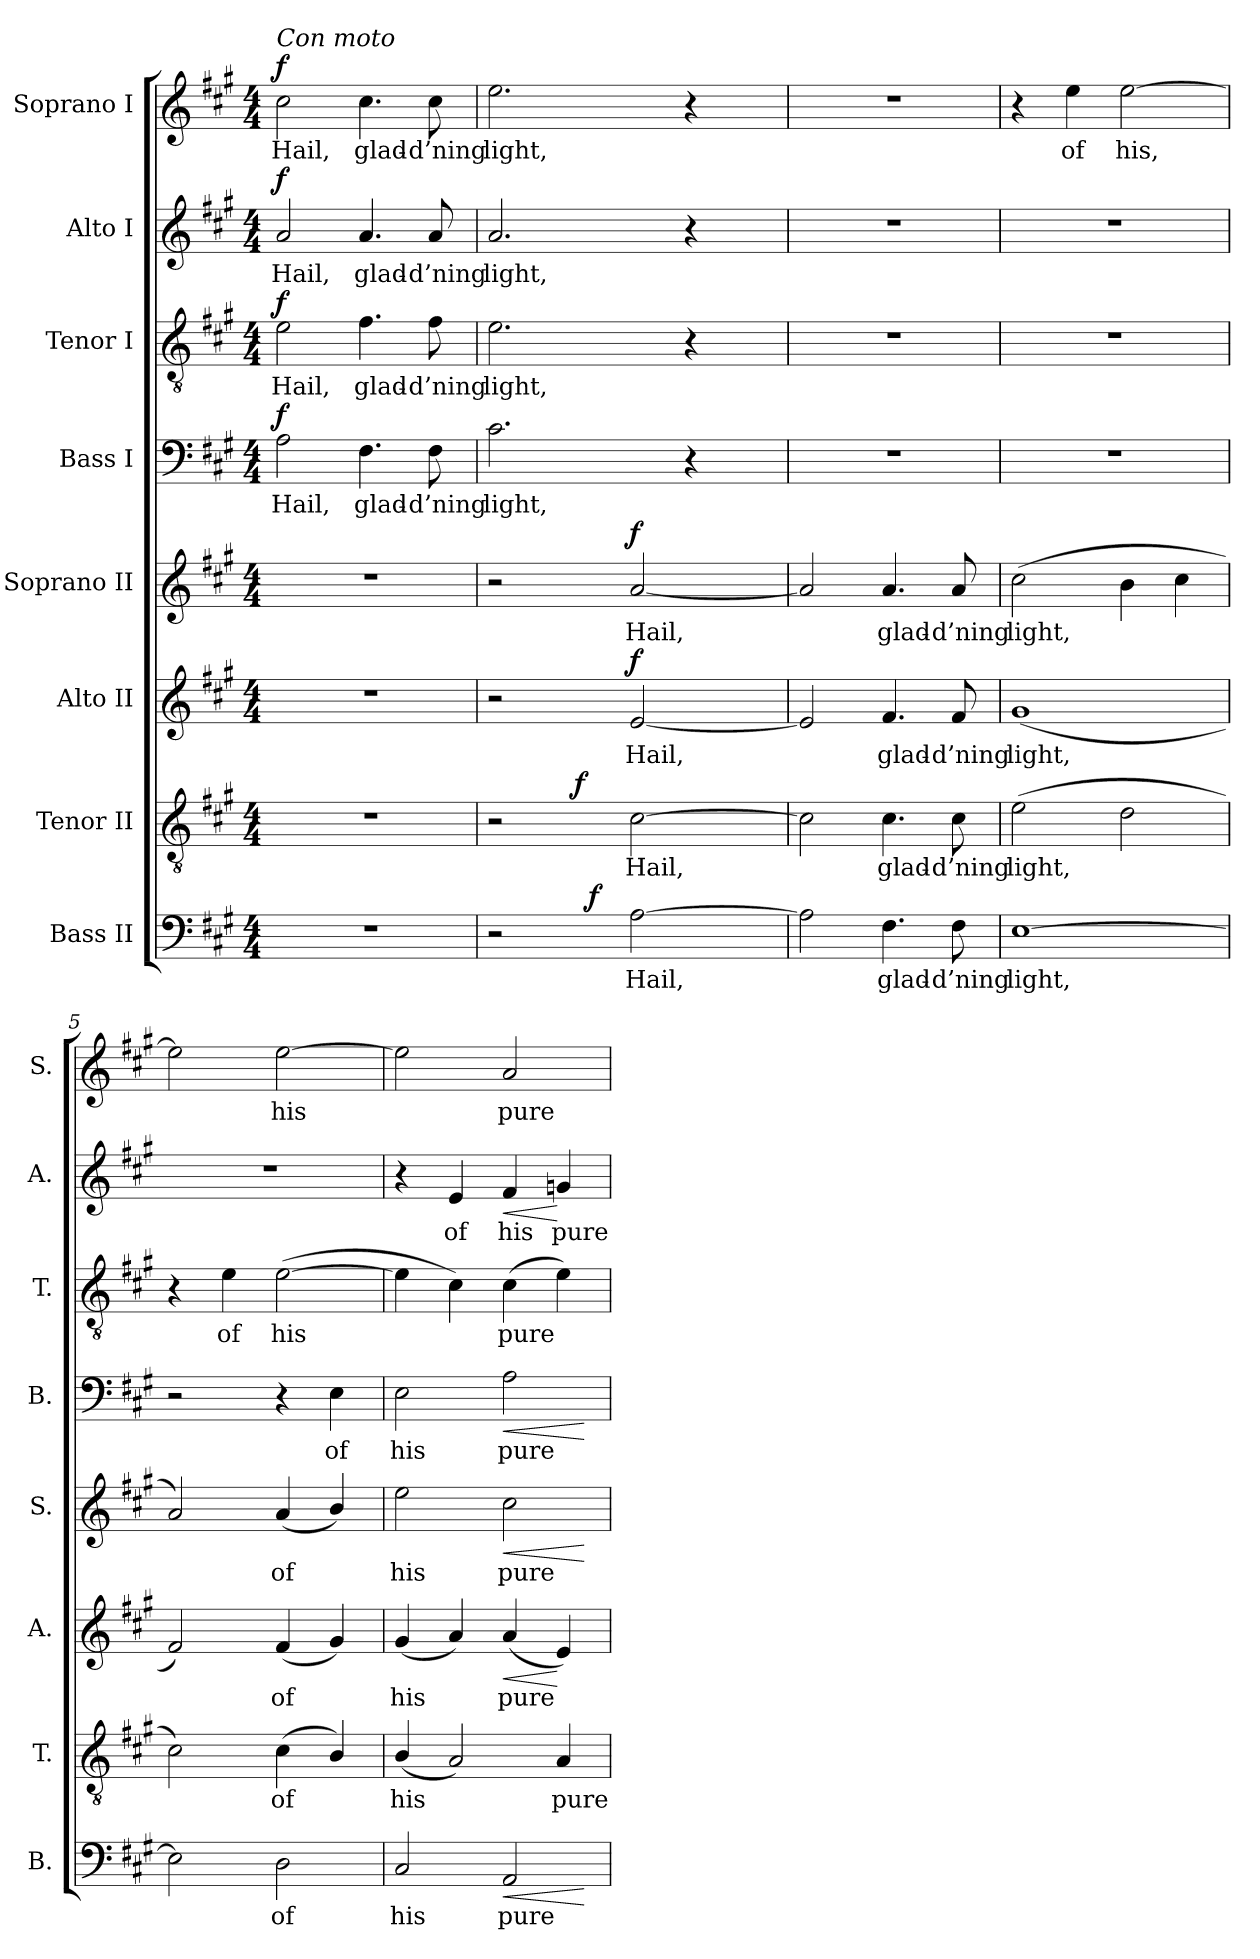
**kern	**text	**dynam	**kern	**text	**dynam	**kern	**text	**dynam	**kern	**text	**dynam	**kern	**text	**dynam	**kern	**text	**dynam	**kern	**text	**dynam	**kern	**text	**dynam
*part8	*part8	*part8	*part7	*part7	*part7	*part6	*part6	*part6	*part5	*part5	*part5	*part4	*part4	*part4	*part3	*part3	*part3	*part2	*part2	*part2	*part1	*part1	*part1
*staff8	*staff8	*staff8	*staff7	*staff7	*staff7	*staff6	*staff6	*staff6	*staff5	*staff5	*staff5	*staff4	*staff4	*staff4	*staff3	*staff3	*staff3	*staff2	*staff2	*staff2	*staff1	*staff1	*staff1
*I"Bass II	*	*	*I"Tenor II	*	*	*I"Alto II	*	*	*I"Soprano II	*	*	*I"Bass I	*	*	*I"Tenor I	*	*	*I"Alto I	*	*	*I"Soprano I	*	*
*I'B.	*	*	*I'T.	*	*	*I'A.	*	*	*I'S.	*	*	*I'B.	*	*	*I'T.	*	*	*I'A.	*	*	*I'S.	*	*
!!LO:PB:g=z
*clefF4	*	*	*clefGv2	*	*	*clefG2	*	*	*clefG2	*	*	*clefF4	*	*	*clefGv2	*	*	*clefG2	*	*	*clefG2	*	*
*	*	*	*ITrd7c12	*	*	*	*	*	*	*	*	*	*	*	*ITrd7c12	*	*	*	*	*	*	*	*
*k[f#c#g#]	*	*	*k[f#c#g#]	*	*	*k[f#c#g#]	*	*	*k[f#c#g#]	*	*	*k[f#c#g#]	*	*	*k[f#c#g#]	*	*	*k[f#c#g#]	*	*	*k[f#c#g#]	*	*
*A:	*	*	*A:	*	*	*A:	*	*	*A:	*	*	*A:	*	*	*A:	*	*	*A:	*	*	*A:	*	*
*M4/4	*	*	*M4/4	*	*	*M4/4	*	*	*M4/4	*	*	*M4/4	*	*	*M4/4	*	*	*M4/4	*	*	*M4/4	*	*
=1	=1	=1	=1	=1	=1	=1	=1	=1	=1	=1	=1	=1	=1	=1	=1	=1	=1	=1	=1	=1	=1	=1	=1
!	!	!	!	!	!	!	!	!	!	!	!	!	!LO:LY:b:color=#000000	!	!	!	!	!	!	!	!	!	!
!	!	!	!	!	!	!	!	!	!	!	!	!	!	!	!	!LO:LY:b:color=#000000	!	!	!	!	!	!	!
!	!	!	!	!	!	!	!	!	!	!	!	!	!	!	!	!	!	!	!LO:LY:b:color=#000000	!	!	!	!
!	!	!	!	!	!	!	!	!	!	!	!	!	!	!	!	!	!	!	!	!	!LO:TX:a:i:t=Con moto	!	!
!	!	!	!	!	!	!	!	!	!	!	!	!	!	!	!	!	!	!	!	!	!	!LO:LY:b:color=#000000	!
1r	.	.	1r	.	.	1r	.	.	1r	.	.	2Ai\	Hail,	f	2Ei\	Hail,	f	2ai/	Hail,	f	2cc#i\	Hail,	f
!	!	!	!	!	!	!	!	!	!	!	!	!	!LO:LY:b:color=#000000	!	!	!	!	!	!	!	!	!	!
!	!	!	!	!	!	!	!	!	!	!	!	!	!	!	!	!LO:LY:b:color=#000000	!	!	!	!	!	!	!
!	!	!	!	!	!	!	!	!	!	!	!	!	!	!	!	!	!	!	!LO:LY:b:color=#000000	!	!	!	!
!	!	!	!	!	!	!	!	!	!	!	!	!	!	!	!	!	!	!	!	!	!	!LO:LY:b:color=#000000	!
.	.	.	.	.	.	.	.	.	.	.	.	4.F#i\	glad-	.	4.F#i\	glad-	.	4.ai/	glad-	.	4.cc#i\	glad-	.
!	!	!	!	!	!	!	!	!	!	!	!	!	!LO:LY:b:color=#000000	!	!	!	!	!	!	!	!	!	!
!	!	!	!	!	!	!	!	!	!	!	!	!	!	!	!	!LO:LY:b:color=#000000	!	!	!	!	!	!	!
!	!	!	!	!	!	!	!	!	!	!	!	!	!	!	!	!	!	!	!LO:LY:b:color=#000000	!	!	!	!
!	!	!	!	!	!	!	!	!	!	!	!	!	!	!	!	!	!	!	!	!	!	!LO:LY:b:color=#000000	!
.	.	.	.	.	.	.	.	.	.	.	.	8F#i\	-d’ning	.	8F#i\	-d’ning	.	8ai/	-d’ning	.	8cc#i\	-d’ning	.
=2	=2	=2	=2	=2	=2	=2	=2	=2	=2	=2	=2	=2	=2	=2	=2	=2	=2	=2	=2	=2	=2	=2	=2
!	!	!	!	!	!	!	!	!	!	!	!	!	!LO:LY:b:color=#000000	!	!	!	!	!	!	!	!	!	!
!	!	!	!	!	!	!	!	!	!	!	!	!	!	!	!	!LO:LY:b:color=#000000	!	!	!	!	!	!	!
!	!	!	!	!	!	!	!	!	!	!	!	!	!	!	!	!	!	!	!LO:LY:b:color=#000000	!	!	!	!
!	!	!	!	!	!	!	!	!	!	!	!	!	!	!	!	!	!	!	!	!	!	!LO:LY:b:color=#000000	!
*^	*	*	*^	*	*	*	*	*	*	*	*	*	*	*	*	*	*	*	*	*	*	*	*
2r	4ryy	.	.	2r	4ryy	.	.	2r	.	.	2r	.	.	2.c#i\	light,	.	2.Ei\	light,	.	2.ai/	light,	.	2.eei\	light,	.
.	16ryy	.	.	.	16ryy	.	.	.	.	.	.	.	.	.	.	.	.	.	.	.	.	.	.	.	.
.	32ryy	.	.	.	128.ryy	.	.	.	.	.	.	.	.	.	.	.	.	.	.	.	.	.	.	.	.
.	.	.	.	.	2ryy	.	f	.	.	.	.	.	.	.	.	.	.	.	.	.	.	.	.	.	.
.	512ryy	.	.	.	.	.	.	.	.	.	.	.	.	.	.	.	.	.	.	.	.	.	.	.	.
.	2ryy	.	f	.	.	.	.	.	.	.	.	.	.	.	.	.	.	.	.	.	.	.	.	.	.
!	!	!LO:LY:b:color=#000000	!	!	!	!	!	!	!	!	!	!	!	!	!	!	!	!	!	!	!	!	!	!	!
!	!	!	!	!	!	!LO:LY:b:color=#000000	!	!	!	!	!	!	!	!	!	!	!	!	!	!	!	!	!	!	!
!	!	!	!	!	!	!	!	!	!LO:LY:b:color=#000000	!	!	!	!	!	!	!	!	!	!	!	!	!	!	!	!
!	!	!	!	!	!	!	!	!	!	!	!	!LO:LY:b:color=#000000	!	!	!	!	!	!	!	!	!	!	!	!	!
[>2Ai\	.	Hail,	.	[>2C#i\	.	Hail,	.	[<2ei/	Hail,	f	[<2ai/	Hail,	f	.	.	.	.	.	.	.	.	.	.	.	.
.	.	.	.	.	.	.	.	.	.	.	.	.	.	4r	.	.	4r	.	.	4r	.	.	4r	.	.
.	.	.	.	.	8ryy	.	.	.	.	.	.	.	.	.	.	.	.	.	.	.	.	.	.	.	.
.	8ryy	.	.	.	.	.	.	.	.	.	.	.	.	.	.	.	.	.	.	.	.	.	.	.	.
.	.	.	.	.	32ryy	.	.	.	.	.	.	.	.	.	.	.	.	.	.	.	.	.	.	.	.
.	64...ryy	.	.	.	.	.	.	.	.	.	.	.	.	.	.	.	.	.	.	.	.	.	.	.	.
.	.	.	.	.	64ryy	.	.	.	.	.	.	.	.	.	.	.	.	.	.	.	.	.	.	.	.
.	.	.	.	.	256ryy	.	.	.	.	.	.	.	.	.	.	.	.	.	.	.	.	.	.	.	.
*v	*v	*	*	*	*	*	*	*	*	*	*	*	*	*	*	*	*	*	*	*	*	*	*	*	*
*	*	*	*v	*v	*	*	*	*	*	*	*	*	*	*	*	*	*	*	*	*	*	*	*	*
=3	=3	=3	=3	=3	=3	=3	=3	=3	=3	=3	=3	=3	=3	=3	=3	=3	=3	=3	=3	=3	=3	=3	=3
2Ai\]	.	.	2C#i\]	.	.	2ei/]	.	.	2ai/]	.	.	1r	.	.	1r	.	.	1r	.	.	1r	.	.
!	!LO:LY:b:color=#000000	!	!	!	!	!	!	!	!	!	!	!	!	!	!	!	!	!	!	!	!	!	!
!	!	!	!	!LO:LY:b:color=#000000	!	!	!	!	!	!	!	!	!	!	!	!	!	!	!	!	!	!	!
!	!	!	!	!	!	!	!LO:LY:b:color=#000000	!	!	!	!	!	!	!	!	!	!	!	!	!	!	!	!
!	!	!	!	!	!	!	!	!	!	!LO:LY:b:color=#000000	!	!	!	!	!	!	!	!	!	!	!	!	!
4.F#i\	glad-	.	4.C#i\	glad-	.	4.f#i/	glad-	.	4.ai/	glad-	.	.	.	.	.	.	.	.	.	.	.	.	.
!	!LO:LY:b:color=#000000	!	!	!	!	!	!	!	!	!	!	!	!	!	!	!	!	!	!	!	!	!	!
!	!	!	!	!LO:LY:b:color=#000000	!	!	!	!	!	!	!	!	!	!	!	!	!	!	!	!	!	!	!
!	!	!	!	!	!	!	!LO:LY:b:color=#000000	!	!	!	!	!	!	!	!	!	!	!	!	!	!	!	!
!	!	!	!	!	!	!	!	!	!	!LO:LY:b:color=#000000	!	!	!	!	!	!	!	!	!	!	!	!	!
8F#i\	-d’ning	.	8C#i\	-d’ning	.	8f#i/	-d’ning	.	8ai/	-d’ning	.	.	.	.	.	.	.	.	.	.	.	.	.
=4	=4	=4	=4	=4	=4	=4	=4	=4	=4	=4	=4	=4	=4	=4	=4	=4	=4	=4	=4	=4	=4	=4	=4
!	!LO:LY:b:color=#000000	!	!	!	!	!	!	!	!	!	!	!	!	!	!	!	!	!	!	!	!	!	!
!	!	!	!	!LO:LY:b:color=#000000	!	!	!	!	!	!	!	!	!	!	!	!	!	!	!	!	!	!	!
!	!	!	!	!	!	!	!LO:LY:b:color=#000000	!	!	!	!	!	!	!	!	!	!	!	!	!	!	!	!
!	!	!	!	!	!	!	!	!	!	!LO:LY:b:color=#000000	!	!	!	!	!	!	!	!	!	!	!	!	!
[>1Ei	light,	.	(2Ei\	light,	.	(1g#i	light,	.	(2cc#i\	light,	.	1r	.	.	1r	.	.	1r	.	.	4r	.	.
!	!	!	!	!	!	!	!	!	!	!	!	!	!	!	!	!	!	!	!	!	!	!LO:LY:b:color=#000000	!
.	.	.	.	.	.	.	.	.	.	.	.	.	.	.	.	.	.	.	.	.	4eei\	of	.
!	!	!	!	!	!	!	!	!	!	!	!	!	!	!	!	!	!	!	!	!	!	!LO:LY:b:color=#000000	!
.	.	.	2Di\	.	.	.	.	.	4bi\	.	.	.	.	.	.	.	.	.	.	.	[>2eei\	his,	.
.	.	.	.	.	.	.	.	.	4cc#i\	.	.	.	.	.	.	.	.	.	.	.	.	.	.
=5	=5	=5	=5	=5	=5	=5	=5	=5	=5	=5	=5	=5	=5	=5	=5	=5	=5	=5	=5	=5	=5	=5	=5
2Ei\]	.	.	2C#i\)	.	.	2f#i/)	.	.	2ai/)	.	.	2r	.	.	4r	.	.	1r	.	.	2eei\]	.	.
!	!	!	!	!	!	!	!	!	!	!	!	!	!	!	!	!LO:LY:b:color=#000000	!	!	!	!	!	!	!
.	.	.	.	.	.	.	.	.	.	.	.	.	.	.	4Ei\	of	.	.	.	.	.	.	.
!	!LO:LY:b:color=#000000	!	!	!	!	!	!	!	!	!	!	!	!	!	!	!	!	!	!	!	!	!	!
!	!	!	!	!LO:LY:b:color=#000000	!	!	!	!	!	!	!	!	!	!	!	!	!	!	!	!	!	!	!
!	!	!	!	!	!	!	!LO:LY:b:color=#000000	!	!	!	!	!	!	!	!	!	!	!	!	!	!	!	!
!	!	!	!	!	!	!	!	!	!	!LO:LY:b:color=#000000	!	!	!	!	!	!	!	!	!	!	!	!	!
!	!	!	!	!	!	!	!	!	!	!	!	!	!	!	!	!LO:LY:b:color=#000000	!	!	!	!	!	!	!
!	!	!	!	!	!	!	!	!	!	!	!	!	!	!	!	!	!	!	!	!	!	!LO:LY:b:color=#000000	!
2Di\	of	.	(4C#i\	of	.	(4f#i/	of	.	(4ai/	of	.	4r	.	.	([>2Ei\	his	.	.	.	.	[>2eei\	his	.
!	!	!	!	!	!	!	!	!	!	!	!	!	!LO:LY:b:color=#000000	!	!	!	!	!	!	!	!	!	!
.	.	.	4BBi/)	.	.	4g#i/)	.	.	4bi/)	.	.	4Ei\	of	.	.	.	.	.	.	.	.	.	.
=6	=6	=6	=6	=6	=6	=6	=6	=6	=6	=6	=6	=6	=6	=6	=6	=6	=6	=6	=6	=6	=6	=6	=6
!	!LO:LY:b:color=#000000	!	!	!	!	!	!	!	!	!	!	!	!	!	!	!	!	!	!	!	!	!	!
!	!	!	!	!LO:LY:b:color=#000000	!	!	!	!	!	!	!	!	!	!	!	!	!	!	!	!	!	!	!
!	!	!	!	!	!	!	!LO:LY:b:color=#000000	!	!	!	!	!	!	!	!	!	!	!	!	!	!	!	!
!	!	!	!	!	!	!	!	!	!	!LO:LY:b:color=#000000	!	!	!	!	!	!	!	!	!	!	!	!	!
!	!	!	!	!	!	!	!	!	!	!	!	!	!LO:LY:b:color=#000000	!	!	!	!	!	!	!	!	!	!
2C#i/	his	.	(4BBi/	his	.	(4g#i/	his	.	2eei\	his	.	2Ei\	his	.	4Ei\]	.	.	4r	.	.	2eei\]	.	.
!	!	!	!	!	!	!	!	!	!	!	!	!	!	!	!	!	!	!	!LO:LY:b:color=#000000	!	!	!	!
.	.	.	2AAi/)	.	.	4ai/)	.	.	.	.	.	.	.	.	4C#i\)	.	.	4ei/	of	.	.	.	.
!	!LO:LY:b:color=#000000	!LO:HP:b	!	!	!	!	!	!	!	!	!	!	!	!	!	!	!	!	!	!	!	!	!
!	!	!	!	!	!	!	!LO:LY:b:color=#000000	!LO:HP:b	!	!	!	!	!	!	!	!	!	!	!	!	!	!	!
!	!	!	!	!	!	!	!	!	!	!LO:LY:b:color=#000000	!LO:HP:b	!	!	!	!	!	!	!	!	!	!	!	!
!	!	!	!	!	!	!	!	!	!	!	!	!	!LO:LY:b:color=#000000	!LO:HP:b	!	!	!	!	!	!	!	!	!
!	!	!	!	!	!	!	!	!	!	!	!	!	!	!	!	!LO:LY:b:color=#000000	!	!	!	!	!	!	!
!	!	!	!	!	!	!	!	!	!	!	!	!	!	!	!	!	!	!	!LO:LY:b:color=#000000	!LO:HP:b	!	!	!
!	!	!	!	!	!	!	!	!	!	!	!	!	!	!	!	!	!	!	!	!	!	!LO:LY:b:color=#000000	!
2AAi/	pure	<	.	.	.	(4ai/	pure	<	2cc#i\	pure	<	2Ai\	pure	<	(4C#i\	pure	.	4f#i/	his	<	2ai/	pure	.
!	!	!	!	!LO:LY:b:color=#000000	!	!	!	!	!	!	!	!	!	!	!	!	!	!	!	!	!	!	!
!	!	!	!	!	!	!	!	!	!	!	!	!	!	!	!	!	!	!	!LO:LY:b:color=#000000	!	!	!	!
.	.	.	4AAi/	pure	.	4ei/)	.	[	.	.	.	.	.	.	4Ei\)	.	.	4gni/	pure	[	.	.	.
.	.	[	.	.	.	.	.	.	.	.	[	.	.	[	.	.	.	.	.	.	.	.	.
=	=	=	=	=	=	=	=	=	=	=	=	=	=	=	=	=	=	=	=	=	=	=	=
*-	*-	*-	*-	*-	*-	*-	*-	*-	*-	*-	*-	*-	*-	*-	*-	*-	*-	*-	*-	*-	*-	*-	*-
